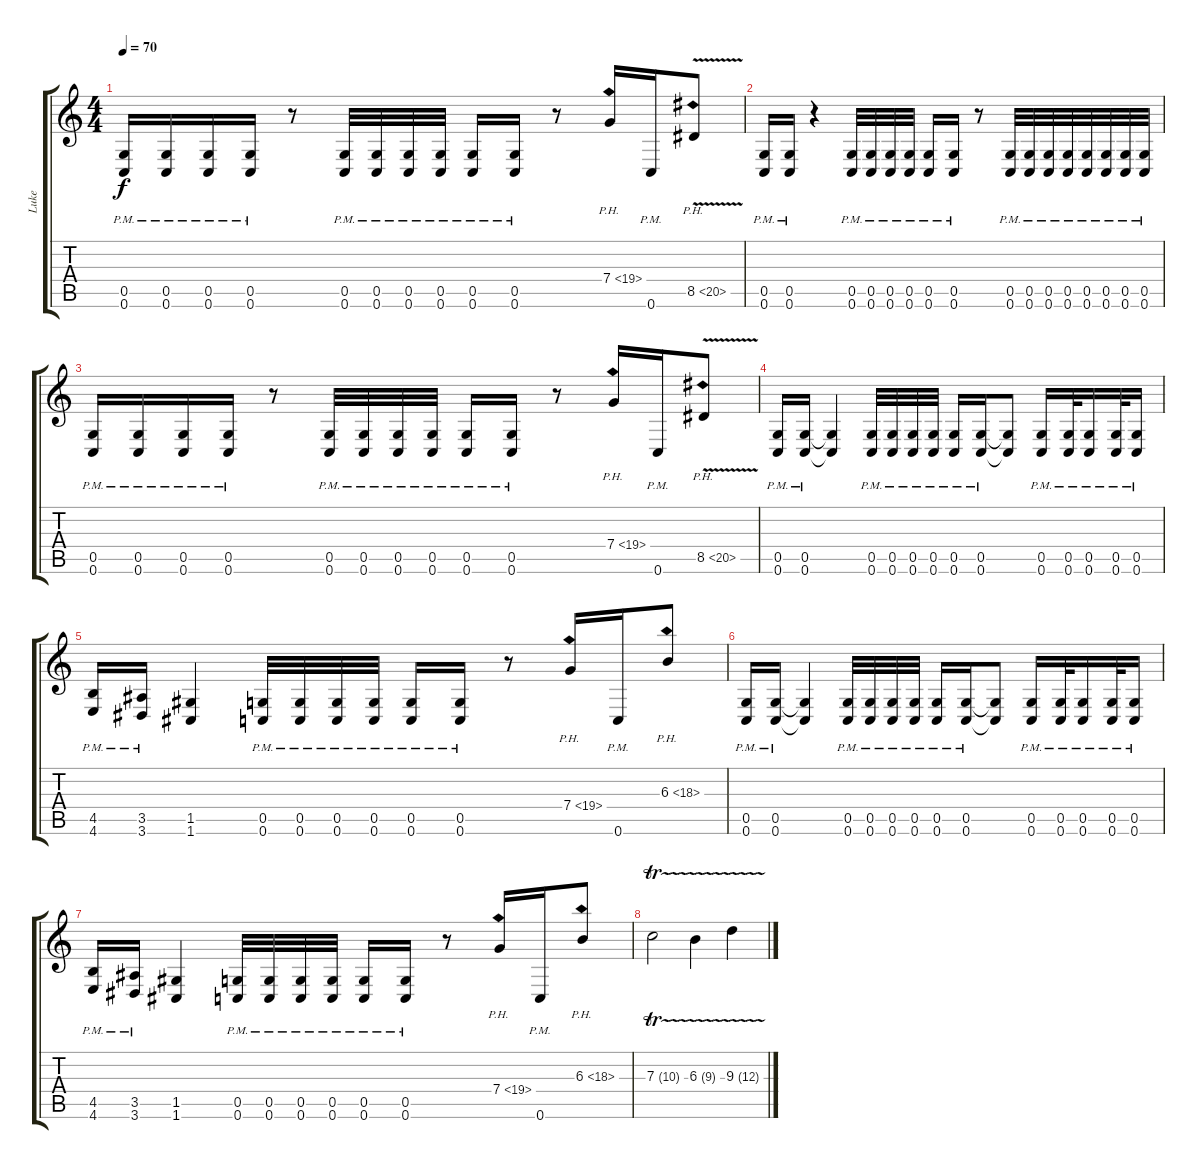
\track ("Luke" "Luke") {instrument distortionguitar}
\staff {score tabs}
\tuning (D4 A3 F3 C3 G2 C2) {hide}
\ts (4 4)
\tempo 70
\clef g2
\ks c
(0.5{pm} 0.6{pm}).16{dy f} (0.5{pm} 0.6{pm}).16 (0.5{pm} 0.6{pm}).16 (0.5{pm} 0.6{pm}).16 r.8 (0.5{pm} 0.6{pm}).32 (0.5{pm} 0.6{pm}).32 (0.5{pm} 0.6{pm}).32 (0.5{pm} 0.6{pm}).32 (0.5{pm} 0.6{pm}).16 (0.5{pm} 0.6{pm}).16 r.8 7.4{ph 12}.16 0.6{pm}.16 8.5{ph 12 v}.8 |
(0.5{pm} 0.6{pm}).16 (0.5{pm} 0.6{pm}).16 r.4 (0.5{pm} 0.6{pm}).32 (0.5{pm} 0.6{pm}).32 (0.5{pm} 0.6{pm}).32 (0.5{pm} 0.6{pm}).32 (0.5{pm} 0.6{pm}).16 (0.5{pm} 0.6{pm}).16 r.8 (0.5{pm} 0.6{pm}).32 (0.5{pm} 0.6{pm}).32 (0.5{pm} 0.6{pm}).32 (0.5{pm} 0.6{pm}).32 (0.5{pm} 0.6{pm}).32 (0.5{pm} 0.6{pm}).32 (0.5{pm} 0.6{pm}).32 (0.5{pm} 0.6{pm}).32 |
(0.5{pm} 0.6{pm}).16 (0.5{pm} 0.6{pm}).16 (0.5{pm} 0.6{pm}).16 (0.5{pm} 0.6{pm}).16 r.8 (0.5{pm} 0.6{pm}).32 (0.5{pm} 0.6{pm}).32 (0.5{pm} 0.6{pm}).32 (0.5{pm} 0.6{pm}).32 (0.5{pm} 0.6{pm}).16 (0.5{pm} 0.6{pm}).16 r.8 7.4{ph 12}.16 0.6{pm}.16 8.5{ph 12 v}.8 |
(0.5{pm} 0.6{pm}).16 (0.5{pm} 0.6{pm}).16 (0.5{t} 0.6{t}).4 (0.5{pm} 0.6{pm}).32 (0.5{pm} 0.6{pm}).32 (0.5{pm} 0.6{pm}).32 (0.5{pm} 0.6{pm}).32 (0.5{pm} 0.6{pm}).16 (0.5{pm} 0.6{pm}).16 (0.5{t} 0.6{t}).8 (0.5{pm} 0.6{pm}).16 (0.5{pm} 0.6{pm}).32 (0.5{pm} 0.6{pm}).16 (0.5{pm} 0.6{pm}).32 (0.5{pm} 0.6{pm}).16 |
(4.5{pm} 4.6{pm}).16 (3.5{pm} 3.6{pm}).16 (1.5 1.6).4 (0.5{pm} 0.6{pm}).32 (0.5{pm} 0.6{pm}).32 (0.5{pm} 0.6{pm}).32 (0.5{pm} 0.6{pm}).32 (0.5{pm} 0.6{pm}).16 (0.5{pm} 0.6{pm}).16 r.8 7.4{ph 12}.16 0.6{pm}.16 6.3{ph 12}.8 |
(0.5{pm} 0.6{pm}).16 (0.5{pm} 0.6{pm}).16 (0.5{t} 0.6{t}).4 (0.5{pm} 0.6{pm}).32 (0.5{pm} 0.6{pm}).32 (0.5{pm} 0.6{pm}).32 (0.5{pm} 0.6{pm}).32 (0.5{pm} 0.6{pm}).16 (0.5{pm} 0.6{pm}).16 (0.5{t} 0.6{t}).8 (0.5{pm} 0.6{pm}).16 (0.5{pm} 0.6{pm}).32 (0.5{pm} 0.6{pm}).16 (0.5{pm} 0.6{pm}).32 (0.5{pm} 0.6{pm}).16 |
(4.5{pm} 4.6{pm}).16 (3.5{pm} 3.6{pm}).16 (1.5 1.6).4 (0.5{pm} 0.6{pm}).32 (0.5{pm} 0.6{pm}).32 (0.5{pm} 0.6{pm}).32 (0.5{pm} 0.6{pm}).32 (0.5{pm} 0.6{pm}).16 (0.5{pm} 0.6{pm}).16 r.8 7.4{ph 12}.16 0.6{pm}.16 6.3{ph 12}.8 |
7.3{tr (10 64)}.2 6.3{tr (9 64)}.4 9.3{tr (12 64)}.4
